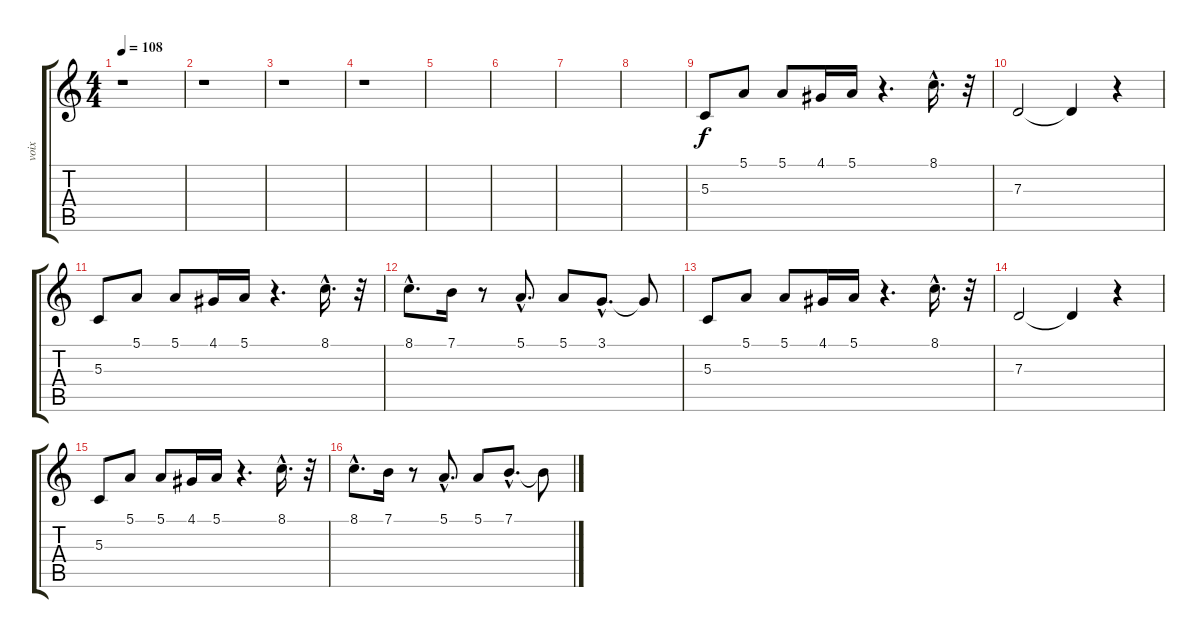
\track ("voix" "voix") {instrument choiraahs}
\staff {score tabs}
\tuning (E4 B3 G3 D3 A2 E2) {hide}
\ts (4 4)
\tempo 108
\clef g2
\ks c
r.1{dy f instrument choiraahs} |
r.1 |
r.1 |
r.1 |
|
|
|
|
5.3.8 5.1.8 5.1.8 4.1.16 5.1.16 r.4{d} 8.1{hac}.16{d} r.32 |
7.3.2 7.3{t}.4 r.4 |
5.3.8 5.1.8 5.1.8 4.1.16 5.1.16 r.4{d} 8.1{hac}.16{d} r.32 |
8.1{hac}.8{d} 7.1.16 r.8 5.1{hac}.8{d} 5.1.8 3.1{hac}.8{d} 3.1{t}.8 |
5.3.8 5.1.8 5.1.8 4.1.16 5.1.16 r.4{d} 8.1{hac}.16{d} r.32 |
7.3.2 7.3{t}.4 r.4 |
5.3.8 5.1.8 5.1.8 4.1.16 5.1.16 r.4{d} 8.1{hac}.16{d} r.32 |
8.1{hac}.8{d} 7.1.16 r.8 5.1{hac}.8{d} 5.1.8 7.1{hac}.8{d} 7.1{t}.8
